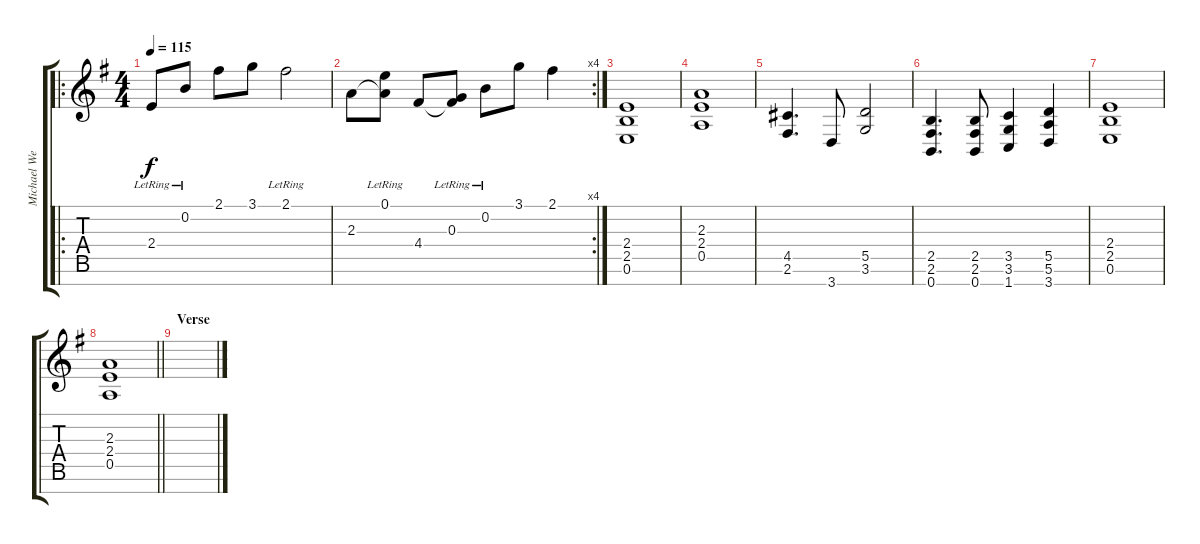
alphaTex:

\track ("Michael Weikath" "Michael We") {instrument distortionguitar}
\staff {score tabs}
\tuning (E4 B3 G3 D3 A2 E2 B1) {hide}
\ro
\ts (4 4)
\tempo 115
\clef g2
\ks eminor
2.4{lr}.8{dy f volume 9 balance 8 instrument acousticguitarsteel} 0.2{lr}.8 2.1.8 3.1.8 2.1{lr}.2 |
\rc 4
2.3.8 (0.1{lr} 2.3{t}).8 4.4.8 (0.3{lr} 4.4{t}).8 0.2{lr}.8 3.1.8 2.1.4 |
(2.4 2.5 0.6).1{volume 13 balance 12 instrument distortionguitar} |
(2.3 2.4 0.5).1 |
(4.5 2.6).4{d} 3.7.8 (5.5 3.6).2 |
(2.5 2.6 0.7).4{d} (2.5 2.6 0.7).8 (3.5 3.6 1.7).4 (5.5 5.6 3.7).4 |
(2.4 2.5 0.6).1 |
\barLineRight lightlight
(2.3 2.4 0.5).1 |
\section ("" "Verse")
